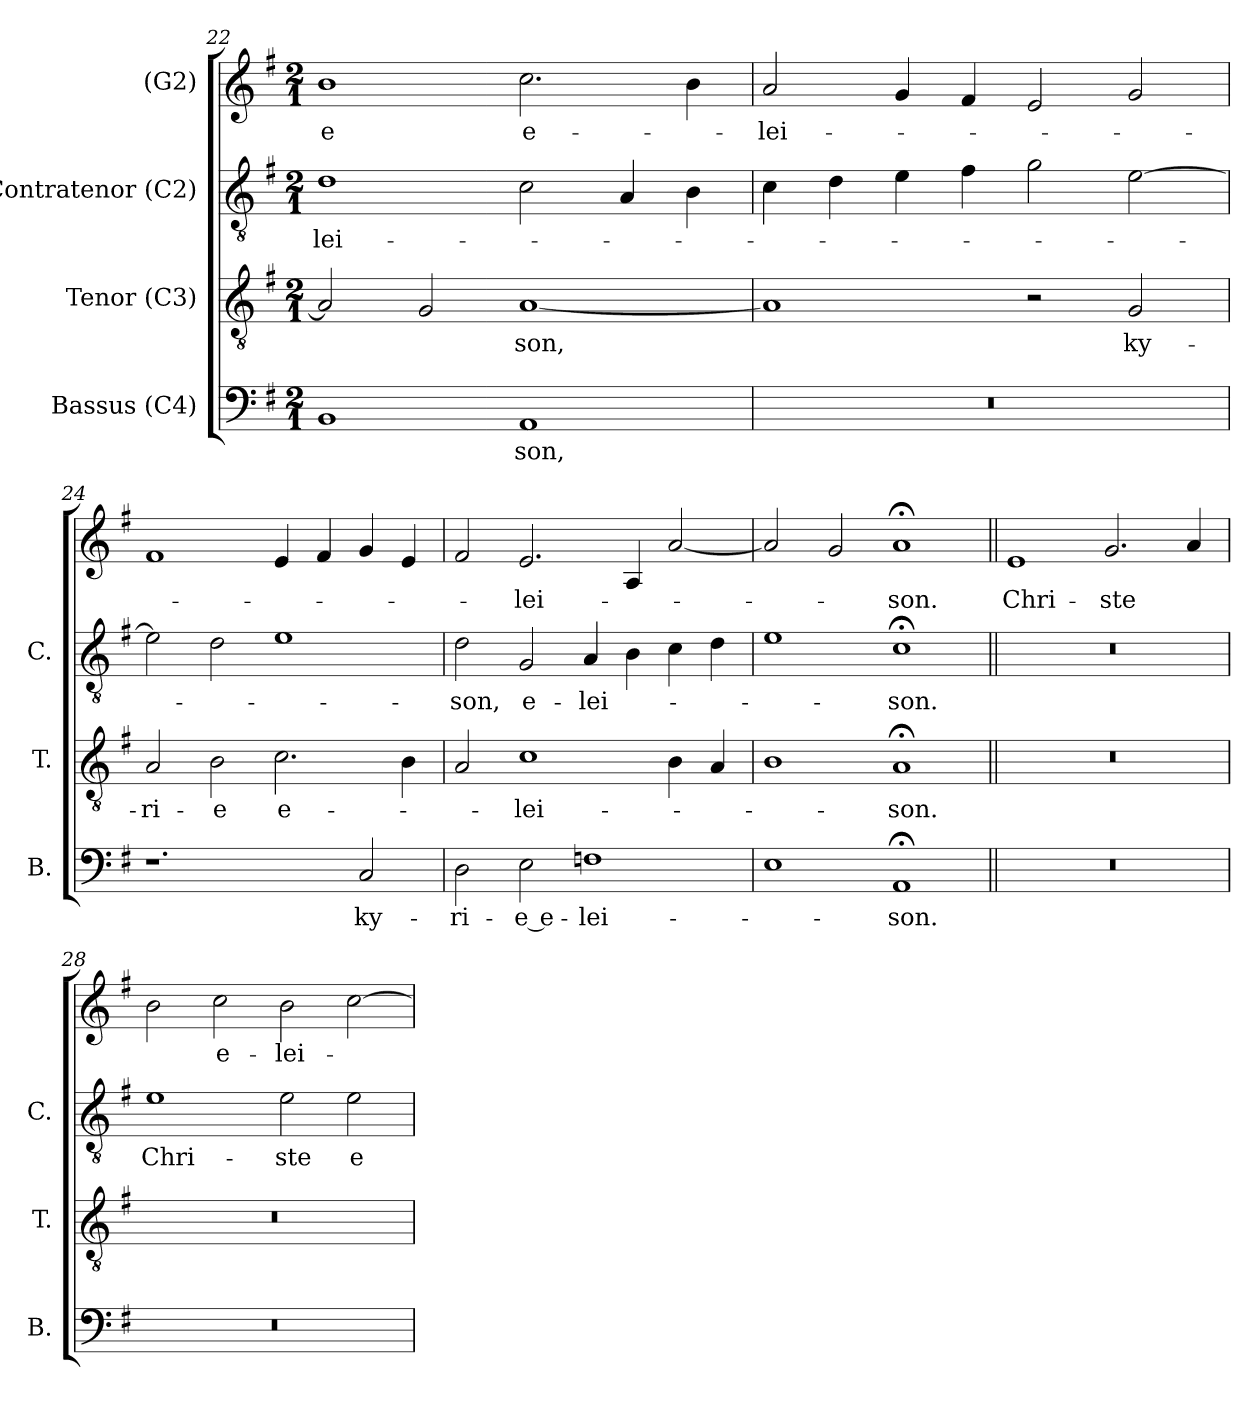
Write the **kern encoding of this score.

**kern	**text	**kern	**text	**kern	**text	**kern	**text
*part4	*part4	*part3	*part3	*part2	*part2	*part1	*part1
*staff4	*staff4	*staff3	*staff3	*staff2	*staff2	*staff1	*staff1
*I"Bassus (C4)	*	*I"Tenor (C3)	*	*I"Contratenor (C2)	*	*I"(G2)	*
*I'B.	*	*I'T.	*	*I'C.	*	*	*
*clefF4	*	*clefGv2	*	*clefGv2	*	*clefG2	*
*	*	*ITrd7c12	*	*ITrd7c12	*	*	*
*k[f#]	*	*k[f#]	*	*k[f#]	*	*k[f#]	*
*G:	*	*G:	*	*G:	*	*G:	*
*M2/1	*	*M2/1	*	*M2/1	*	*M2/1	*
=22	=22	=22	=22	=22	=22	=22	=22
!	!	!	!	!	!LO:LY:b:color=#000000	!	!
!	!	!	!	!	!	!	!LO:LY:b:color=#000000
1BBi	.	2AAi/]	.	1Di	-lei-	1bi	-e
.	.	2GGi/	.	.	.	.	.
!	!LO:LY:b:color=#000000	!	!	!	!	!	!
!	!	!	!LO:LY:b:color=#000000	!	!	!	!
!	!	!	!	!	!	!	!LO:LY:b:color=#000000
1AAi	-son,	[1AAi	-son,	2Ci\	.	2.cci\	e-
.	.	.	.	4AAi/	.	.	.
.	.	.	.	4BBi\	.	4bi\	.
=23	=23	=23	=23	=23	=23	=23	=23
!LO:N:vis=1	!	!	!	!	!	!	!
!	!	!	!	!	!	!	!LO:LY:b:color=#000000
0r	.	1AAi]	.	4Ci\	.	2ai/	-lei-
.	.	.	.	4Di\	.	.	.
.	.	.	.	4Ei\	.	4gi/	.
.	.	.	.	4F#i\	.	4f#i/	.
.	.	2r	.	2Gi\	.	2ei/	.
!	!	!	!LO:LY:b:color=#000000	!	!	!	!
.	.	2GGi/	ky-	[2Ei\	.	2gi/	.
=24	=24	=24	=24	=24	=24	=24	=24
!	!	!	!LO:LY:b:color=#000000	!	!	!	!
1.r	.	2AAi/	-ri-	2Ei\]	.	1f#i	.
!	!	!	!LO:LY:b:color=#000000	!	!	!	!
.	.	2BBi\	-e	2Di\	.	.	.
!	!	!	!LO:LY:b:color=#000000	!	!	!	!
.	.	2.Ci\	e-	1Ei	.	4ei/	.
.	.	.	.	.	.	4f#i/	.
!	!LO:LY:b:color=#000000	!	!	!	!	!	!
2Ci/	ky-	.	.	.	.	4gi/	.
.	.	4BBi\	.	.	.	4ei/	.
=25	=25	=25	=25	=25	=25	=25	=25
!	!LO:LY:b:color=#000000	!	!	!	!	!	!
!	!	!	!	!	!LO:LY:b:color=#000000	!	!
2Di\	-ri-	2AAi/	.	2Di\	-son,	2f#i/	.
!	!LO:LY:b:color=#000000	!	!	!	!	!	!
!	!	!	!LO:LY:b:color=#000000	!	!	!	!
!	!	!	!	!	!LO:LY:b:color=#000000	!	!
!	!	!	!	!	!	!	!LO:LY:b:color=#000000
2Ei\	-e e-	1Ci	-lei-	2GGi/	e-	2.ei/	-lei-
!	!LO:LY:b:color=#000000	!	!	!	!	!	!
!	!	!	!	!	!LO:LY:b:color=#000000	!	!
1Fni	-lei-	.	.	4AAi/	-lei-	.	.
.	.	.	.	4BBi\	.	4Ai/	.
.	.	4BBi\	.	4Ci\	.	[2ai/	.
.	.	4AAi/	.	4Di\	.	.	.
!!LO:LB:g=z
=26	=26	=26	=26	=26	=26	=26	=26
1Ei	.	1BBi	.	1Ei	.	2ai/]	.
.	.	.	.	.	.	2gi/	.
!	!LO:LY:b:color=#000000	!	!	!	!	!	!
!	!	!	!LO:LY:b:color=#000000	!	!	!	!
!	!	!	!	!	!LO:LY:b:color=#000000	!	!
!	!	!	!	!	!	!	!LO:LY:b:color=#000000
1AA;i	-son.	1AA;i	-son.	1C;i	-son.	1a;i	-son.
=27||	=27||	=27||	=27||	=27||	=27||	=27||	=27||
!LO:N:vis=1	!	!LO:N:vis=1	!	!LO:N:vis=1	!	!	!
!	!	!	!	!	!	!	!LO:LY:b:color=#000000
0r	.	0r	.	0r	.	1ei	Chri-
!	!	!	!	!	!	!	!LO:LY:b:color=#000000
.	.	.	.	.	.	2.gi/	-ste
.	.	.	.	.	.	4ai/	.
=28	=28	=28	=28	=28	=28	=28	=28
!LO:N:vis=1	!	!LO:N:vis=1	!	!	!	!	!
!	!	!	!	!	!LO:LY:b:color=#000000	!	!
0r	.	0r	.	1Ei	Chri-	2bi\	.
!	!	!	!	!	!	!	!LO:LY:b:color=#000000
.	.	.	.	.	.	2cci\	e-
!	!	!	!	!	!LO:LY:b:color=#000000	!	!
!	!	!	!	!	!	!	!LO:LY:b:color=#000000
.	.	.	.	2Ei\	-ste	2bi\	-lei-
!	!	!	!	!	!LO:LY:b:color=#000000	!	!
.	.	.	.	2Ei\	e-	[2cci\	.
=	=	=	=	=	=	=	=
*-	*-	*-	*-	*-	*-	*-	*-
